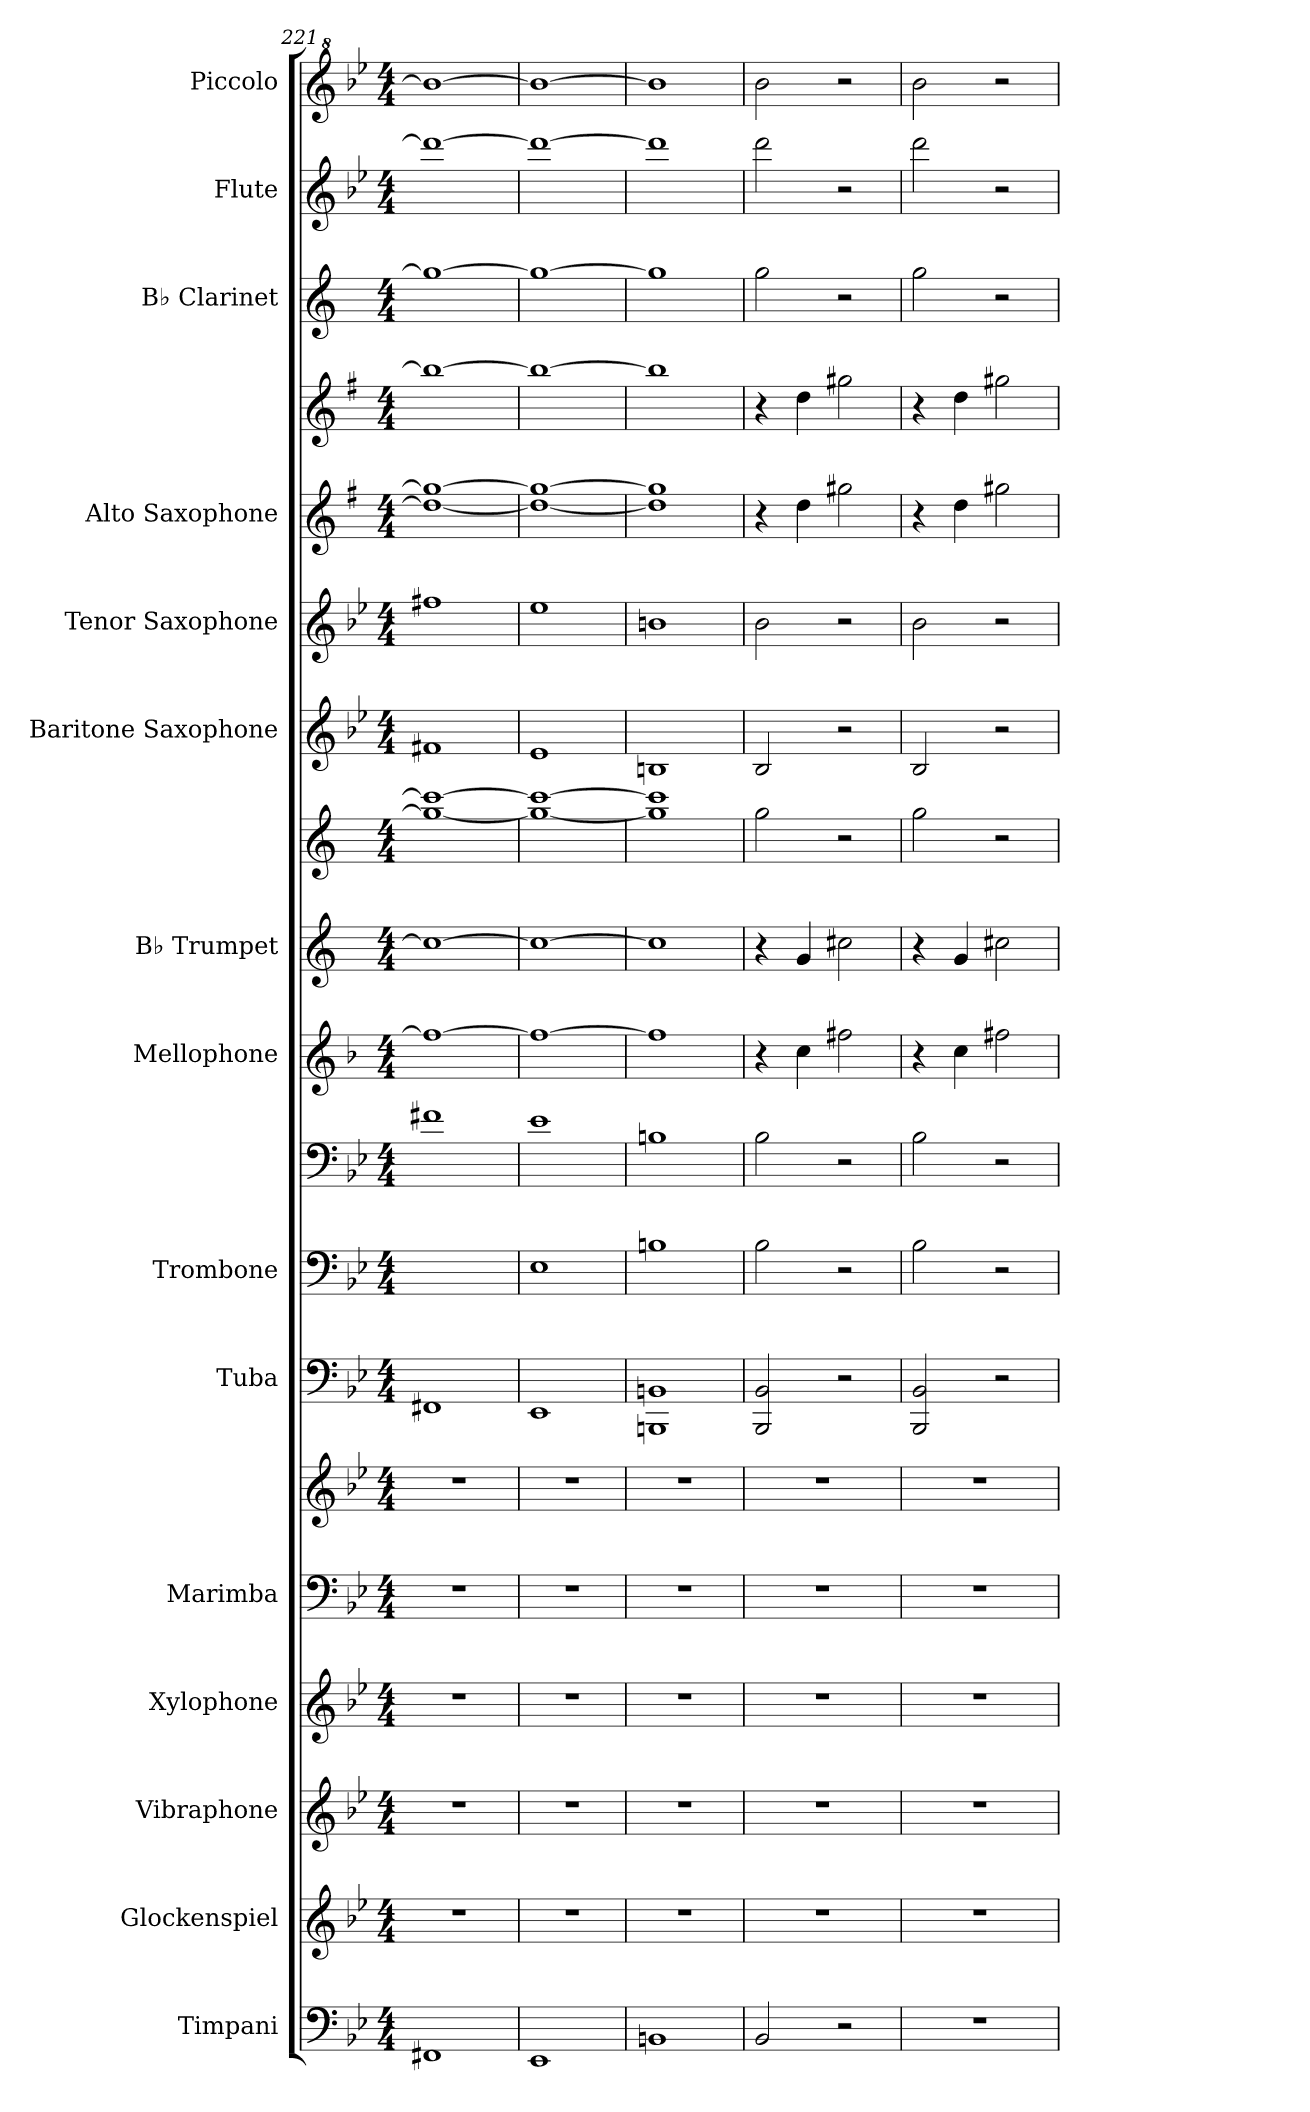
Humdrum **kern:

**kern	**kern	**kern	**kern	**kern	**kern	**kern	**kern	**kern	**kern	**kern	**kern	**kern	**kern	**kern	**kern	**kern	**kern	**kern
*part15	*part14	*part13	*part12	*part11	*part11	*part10	*part9	*part9	*part8	*part7	*part7	*part6	*part5	*part4	*part4	*part3	*part2	*part1
*staff19	*staff18	*staff17	*staff16	*staff15	*staff14	*staff13	*staff12	*staff11	*staff10	*staff9	*staff8	*staff7	*staff6	*staff5	*staff4	*staff3	*staff2	*staff1
*I"Timpani	*I"Glockenspiel	*I"Vibraphone	*I"Xylophone	*I"Marimba	*	*I"Tuba	*I"Trombone	*	*I"Mellophone	*I"B♭ Trumpet	*	*I"Baritone Saxophone	*I"Tenor Saxophone	*I"Alto Saxophone	*	*I"B♭ Clarinet	*I"Flute	*I"Piccolo
*I'Timp.	*I'Glk.	*I'Vib.	*I'Xyl.	*I'Mrm.	*	*I'Tba.	*I'Tbn.	*	*I'Mph.	*I'B♭ Tpt.	*	*I'Bar. Sax.	*I'T. Sax.	*I'A. Sax.	*	*I'B♭ Cl.	*I'Fl.	*I'Picc.
*clefF4	*clefG2	*clefG2	*clefG2	*clefF4	*clefG2	*clefF4	*clefF4	*clefF4	*clefG2	*clefG2	*clefG2	*clefG2	*clefG2	*clefG2	*clefG2	*clefG2	*clefG2	*clefG^2
*	*ITrd-14c-24	*	*ITrd-7c-12	*	*	*	*	*	*ITrd4c7	*ITrd1c2	*ITrd1c2	*ITrd12c21	*ITrd8c14	*ITrd5c9	*ITrd5c9	*ITrd1c2	*	*ITrd-7c-12
*k[b-e-]	*k[b-e-]	*k[b-e-]	*k[b-e-]	*k[b-e-]	*k[b-e-]	*k[b-e-]	*k[b-e-]	*k[b-e-]	*k[b-e-]	*k[b-e-]	*k[b-e-]	*k[b-e-]	*k[b-e-]	*k[b-e-]	*k[b-e-]	*k[b-e-]	*k[b-e-]	*k[b-e-]
*M4/4	*M4/4	*M4/4	*M4/4	*M4/4	*M4/4	*M4/4	*M4/4	*M4/4	*M4/4	*M4/4	*M4/4	*M4/4	*M4/4	*M4/4	*M4/4	*M4/4	*M4/4	*M4/4
=221	=221	=221	=221	=221	=221	=221	=221	=221	=221	=221	=221	=221	=221	=221	=221	=221	=221	=221
1FF#X	1r	1r	1r	1r	1r	1FF#X	1F#Xyy	1f#X	1b-_	1b-_	1ff_ 1bb-_	1F#X	1f#X	1f_ 1b-_	1dd_	1ff_	1ddd_	1bbb-_
=222	=222	=222	=222	=222	=222	=222	=222	=222	=222	=222	=222	=222	=222	=222	=222	=222	=222	=222
1EE-	1r	1r	1r	1r	1r	1EE-	1E-	1e-	1b-_	1b-_	1ff_ 1bb-_	1E-	1e-	1f_ 1b-_	1dd_	1ff_	1ddd_	1bbb-_
=223	=223	=223	=223	=223	=223	=223	=223	=223	=223	=223	=223	=223	=223	=223	=223	=223	=223	=223
1BBn	1r	1r	1r	1r	1r	1BBBn 1BBn	1Bn	1Bn	1b-]	1b-]	1ff] 1bb-]	1BBn	1Bn	1f] 1b-]	1dd]	1ff]	1ddd]	1bbb-]
=224	=224	=224	=224	=224	=224	=224	=224	=224	=224	=224	=224	=224	=224	=224	=224	=224	=224	=224
2BB-/	1r	1r	1r	1r	1r	2BBB-/ 2BB-/	2B-\	2B-\	4r	4r	2ff\	2BB-/	2B-\	4r	4r	2ff\	2ddd\	2bbb-\
.	.	.	.	.	.	.	.	.	4f\	4f/	.	.	.	4f\	4f\	.	.	.
2r	.	.	.	.	.	2r	2r	2r	2bn\	2bn\	2r	2r	2r	2bn\	2bn\	2r	2r	2r
!!LO:PB:g=z
=225	=225	=225	=225	=225	=225	=225	=225	=225	=225	=225	=225	=225	=225	=225	=225	=225	=225	=225
1r	1r	1r	1r	1r	1r	2BBB-/ 2BB-/	2B-\	2B-\	4r	4r	2ff\	2BB-/	2B-\	4r	4r	2ff\	2ddd\	2bbb-\
.	.	.	.	.	.	.	.	.	4f\	4f/	.	.	.	4f\	4f\	.	.	.
.	.	.	.	.	.	2r	2r	2r	2bn\	2bn\	2r	2r	2r	2bn\	2bn\	2r	2r	2r
=	=	=	=	=	=	=	=	=	=	=	=	=	=	=	=	=	=	=
*-	*-	*-	*-	*-	*-	*-	*-	*-	*-	*-	*-	*-	*-	*-	*-	*-	*-	*-
